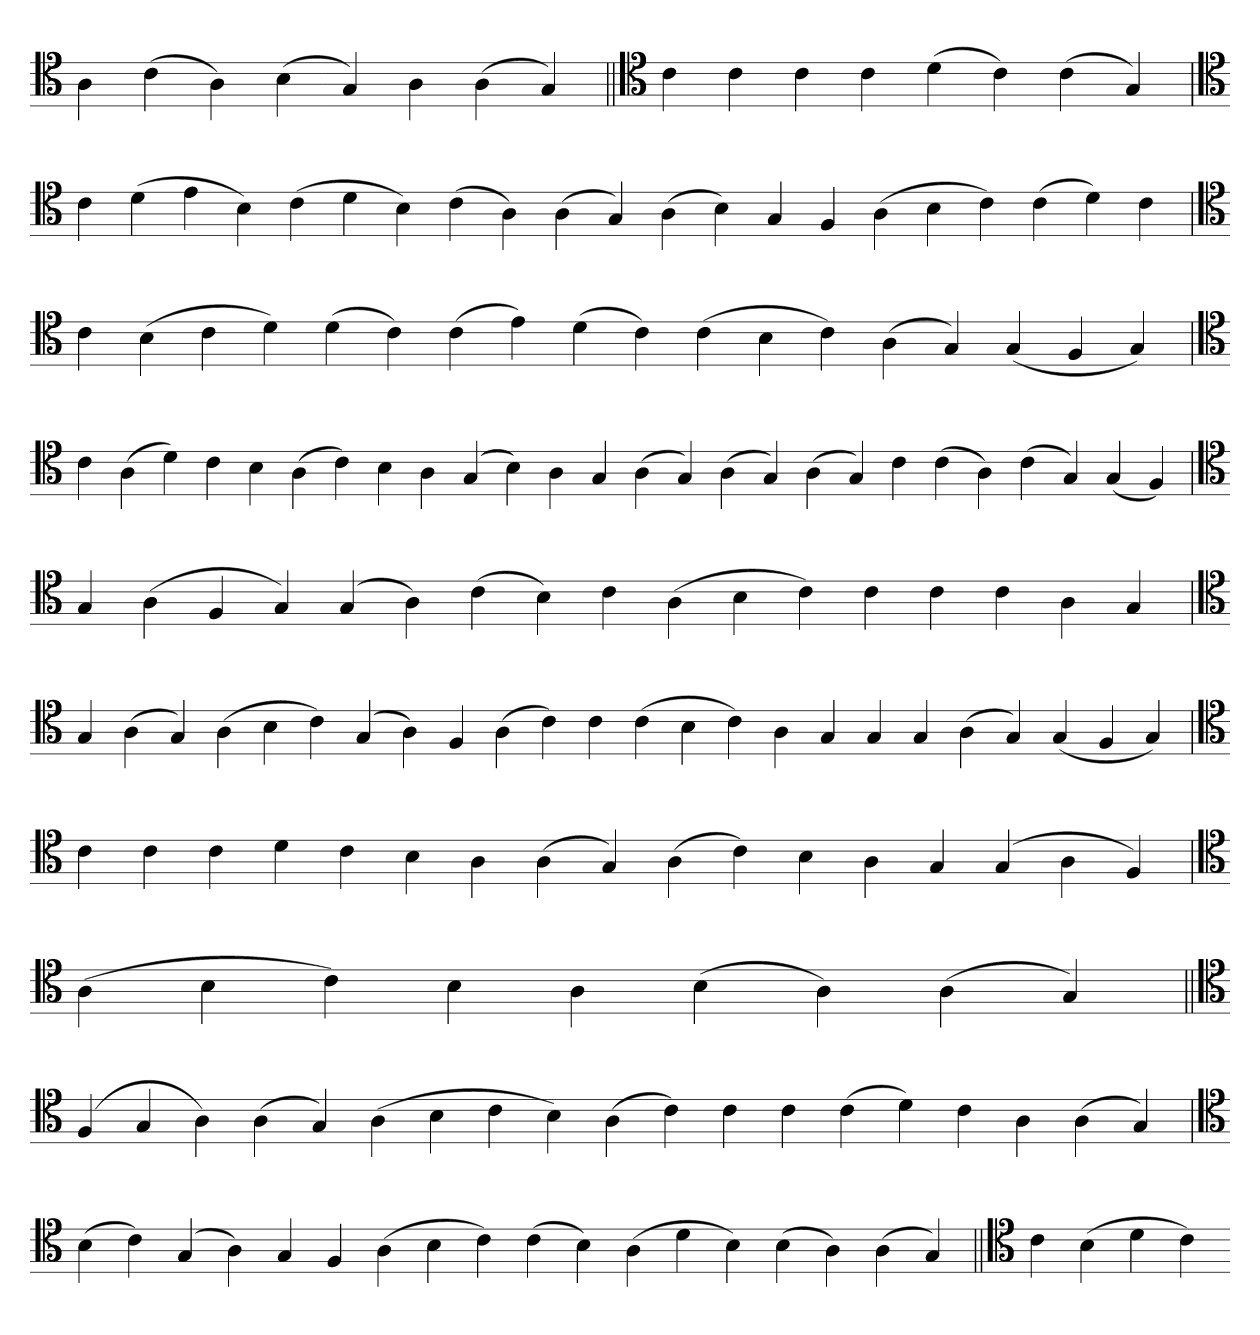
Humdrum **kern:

**kern
*part1
*staff1
*clefC4
=
4A
(4c
4A)
(4B
4G)
4A
(4A
4G)
=||
*clefC4
4c
4c
4c
4c
(4d
4c)
(4c
4G)
=`
*clefC4
4c
(4d
4e
4B)
(4c
4d
4B)
(4c
4A)
(4A
4G)
(4A
4B)
4G
4F
(4A
4B
4c)
(4c
4d)
4c
='
*clefC4
4c
(4B
4c
4d)
(4d
4c)
(4c
4e)
(4d
4c)
(4c
4B
4c)
(4A
4G)
(4G
4F
4G)
=`
*clefC4
4c
(4A
4d)
4c
4B
(4A
4c)
4B
4A
(4G
4B)
4A
4G
(4A
4G)
(4A
4G)
(4A
4G)
4c
(4c
4A)
(4c
4G)
(4G
4F)
=
*clefC4
4G
(4A
4F
4G)
(4G
4A)
(4c
4B)
4c
(4A
4B
4c)
4c
4c
4c
4A
4G
=`
*clefC4
4G
(4A
4G)
(4A
4B
4c)
(4G
4A)
4F
(4A
4c)
4c
(4c
4B
4c)
4A
4G
4G
4G
(4A
4G)
(4G
4F
4G)
=`
*clefC4
4c
4c
4c
4d
4c
4B
4A
(4A
4G)
(4A
4c)
4B
4A
4G
(4G
4A
4F)
=`
*clefC4
(4A
4B
4c)
4B
4A
(4B
4A)
(4A
4G)
=||
*clefC4
(4F
4G
4A)
(4A
4G)
(4A
4B
4c
4B)
(4A
4c)
4c
4c
(4c
4d)
4c
4A
(4A
4G)
='
*clefC4
(4B
4c)
(4G
4A)
4G
4F
(4A
4B
4c)
(4c
4B)
(4A
4d
4B)
(4B
4A)
(4A
4G)
=||
*clefC4
4c
(4B
4d
4c)
=-
*-
